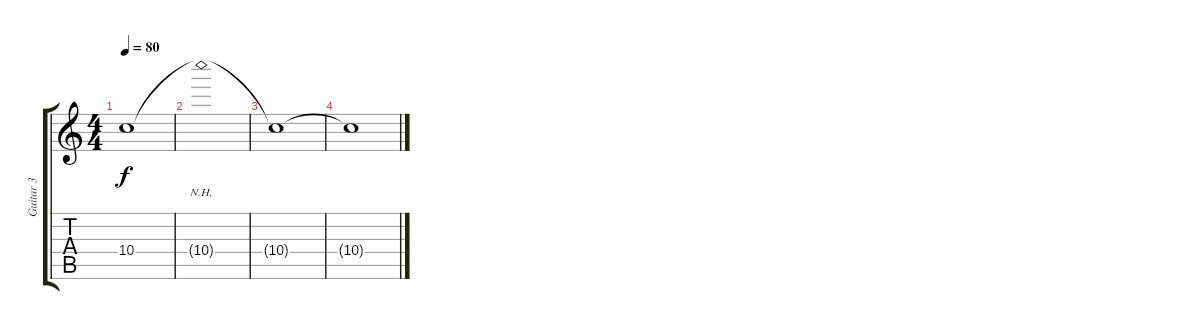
\track ("Guitar 3" "Guitar 3") {instrument overdrivenguitar}
\staff {score tabs}
\tuning (E4 B3 G3 D3 A2 E2) {hide}
\ts (4 4)
\tempo 80
\clef g2
\ks c
10.4.1{dy f volume 0} |
10.4{nh t}.1{volume 11 instrument guitarharmonics} |
10.4{t}.1 |
10.4{t}.1
